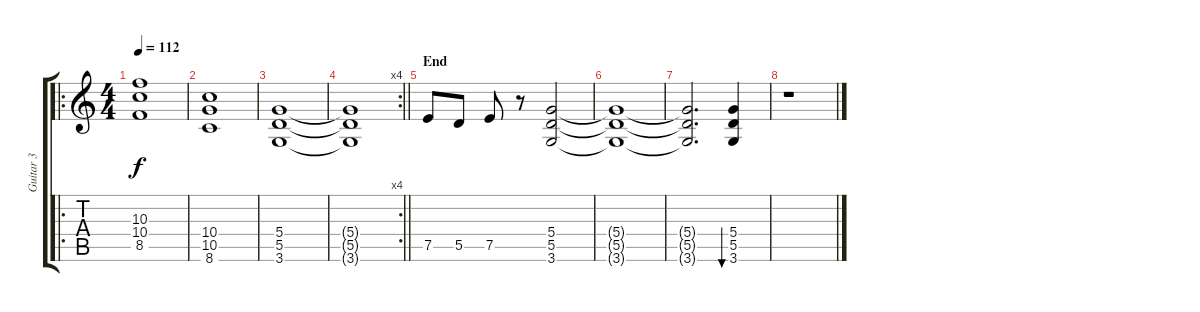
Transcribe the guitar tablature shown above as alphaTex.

\track ("Guitar 3" "Guitar 3") {instrument distortionguitar}
\staff {score tabs}
\tuning (E4 B3 G3 D3 A2 E2) {hide}
\ro
\ts (4 4)
\tempo 112
\clef g2
\ks c
(10.3 10.4 8.5).1{dy f} |
(10.4 10.5 8.6).1 |
(5.4 5.5 3.6).1 |
\rc 4
\barLineRight lightlight
(5.4{t} 5.5{t} 3.6{t}).1 |
\section ("" "End")
7.5.8 5.5.8 7.5.8 r.8 (5.4 5.5 3.6).2 |
(5.4{t} 5.5{t} 3.6{t}).1 |
(5.4{t} 5.5{t} 3.6{t}).2{d} (5.4 5.5 3.6).4{bu 60} |
r.1
